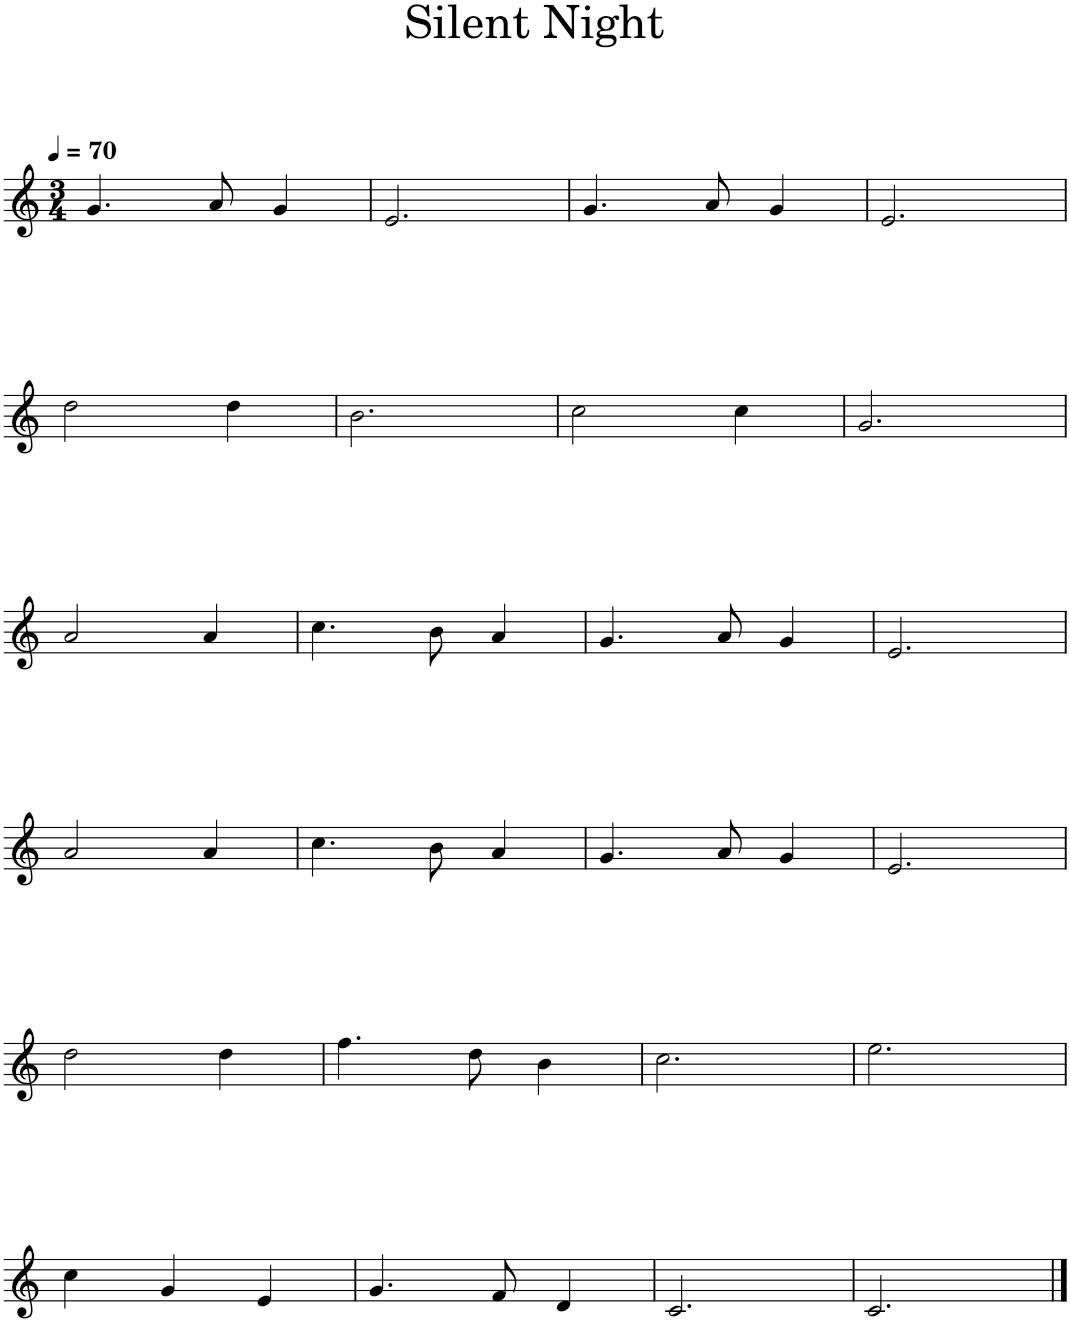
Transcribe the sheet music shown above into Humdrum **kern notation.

**kern
*part1
*staff1
*I"Piano
*I'Pno.
*clefG2
*k[]
*M3/4
*MM70
=1
4.g/
8a/
4g/
=2
2.e/
=3
4.g/
8a/
4g/
=4
2.e/
!!LO:LB:g=z
=5
2dd\
4dd\
=6
2.b\
=7
2cc\
4cc\
=8
2.g/
!!LO:LB:g=z
=9
2a/
4a/
=10
4.cc\
8b\
4a/
=11
4.g/
8a/
4g/
=12
2.e/
!!LO:LB:g=z
=13
2a/
4a/
=14
4.cc\
8b\
4a/
=15
4.g/
8a/
4g/
=16
2.e/
!!LO:LB:g=z
=17
2dd\
4dd\
=18
4.ff\
8dd\
4b\
=19
2.cc\
=20
2.ee\
!!LO:LB:g=z
=21
4cc\
4g/
4e/
=22
4.g/
8f/
4d/
=23
2.c/
=24
2.c/
==
*-
